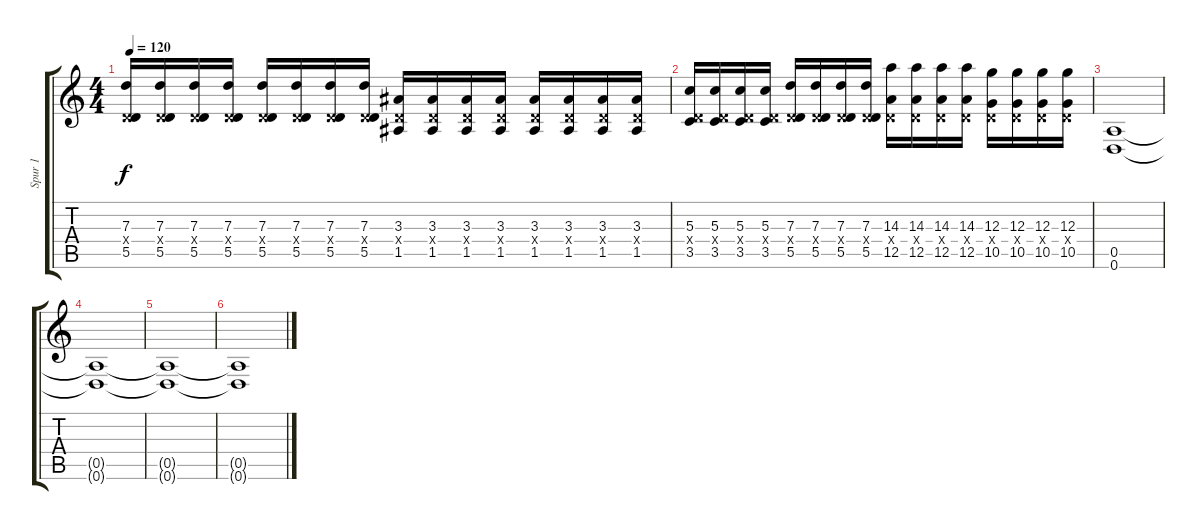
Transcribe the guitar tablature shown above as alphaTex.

\track ("Spur 1" "Spur 1") {instrument overdrivenguitar}
\staff {score tabs}
\tuning (E4 B3 G3 D3 A2 D2) {hide}
\ts (4 4)
\tempo 120
\clef g2
\ks c
(7.3 0.4{x} 5.5).16{dy f} (7.3 0.4{x} 5.5).16 (7.3 0.4{x} 5.5).16 (7.3 0.4{x} 5.5).16 (7.3 0.4{x} 5.5).16 (7.3 0.4{x} 5.5).16 (7.3 0.4{x} 5.5).16 (7.3 0.4{x} 5.5).16 (3.3 0.4{x} 1.5).16 (3.3 0.4{x} 1.5).16 (3.3 0.4{x} 1.5).16 (3.3 0.4{x} 1.5).16 (3.3 0.4{x} 1.5).16 (3.3 0.4{x} 1.5).16 (3.3 0.4{x} 1.5).16 (3.3 0.4{x} 1.5).16 |
(5.3 0.4{x} 3.5).16 (5.3 0.4{x} 3.5).16 (5.3 0.4{x} 3.5).16 (5.3 0.4{x} 3.5).16 (7.3 0.4{x} 5.5).16 (7.3 0.4{x} 5.5).16 (7.3 0.4{x} 5.5).16 (7.3 0.4{x} 5.5).16 (14.3 0.4{x} 12.5).16 (14.3 0.4{x} 12.5).16 (14.3 0.4{x} 12.5).16 (14.3 0.4{x} 12.5).16 (12.3 0.4{x} 10.5).16 (12.3 0.4{x} 10.5).16 (12.3 0.4{x} 10.5).16 (12.3 0.4{x} 10.5).16 |
(0.5 0.6).1 |
(0.5{t} 0.6{t}).1 |
(0.5{t} 0.6{t}).1 |
(0.5{t} 0.6{t}).1
